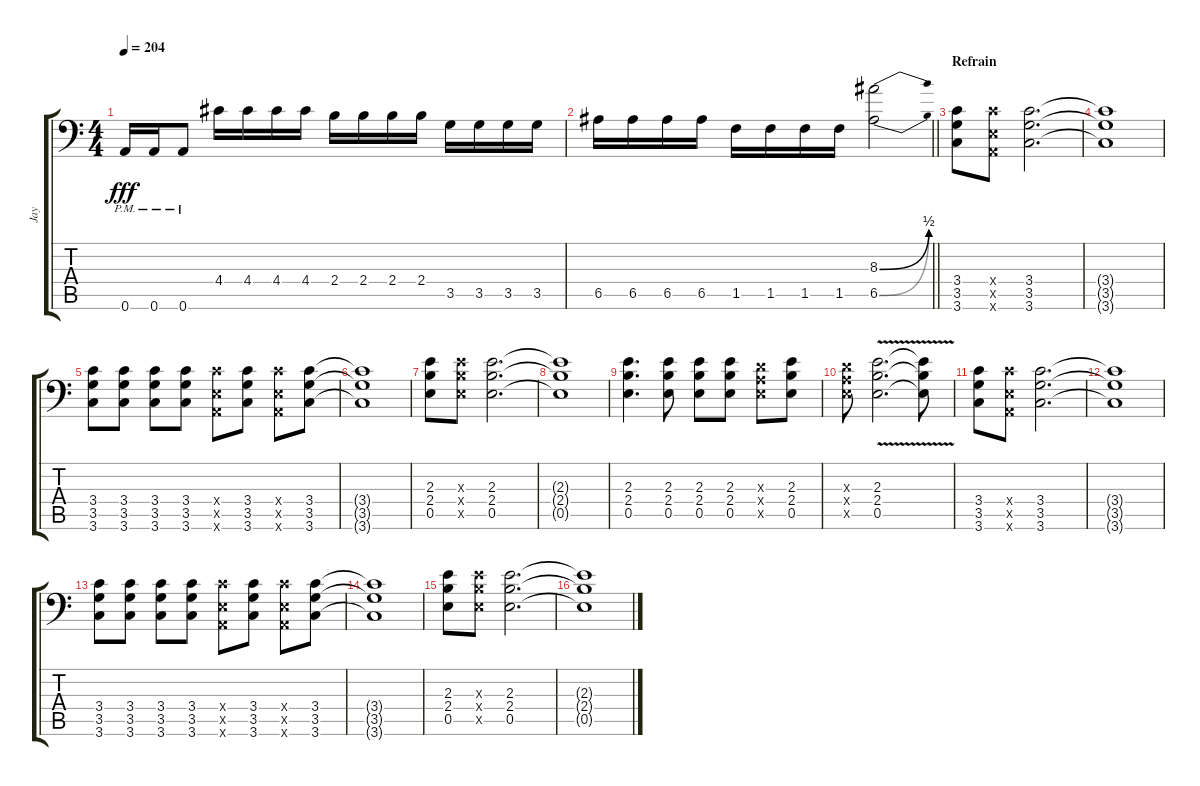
\track ("Jay" "Jay") {instrument distortionguitar}
\staff {score tabs}
\tuning (B3 Gb3 D3 A2 E2 A1) {hide}
\ts (4 4)
\tempo 204
\clef f4
\ks c
0.6{pm}.16{dy fff} 0.6{pm}.16 0.6{pm}.8 4.4.16 4.4.16 4.4.16 4.4.16 2.4.16 2.4.16 2.4.16 2.4.16 3.5.16 3.5.16 3.5.16 3.5.16 |
\barLineRight lightlight
6.5.16 6.5.16 6.5.16 6.5.16 1.5.16 1.5.16 1.5.16 1.5.16 (8.3{be (bend 0 0 60 2)} 6.5{be (bend 0 0 60 2)}).2 |
\section ("" "Refrain ")
(3.4 3.5 3.6).8 (3.4{x} 0.5{x} 0.6{x}).8 (3.4 3.5 3.6).2{d} |
(3.4{t} 3.5{t} 3.6{t}).1 |
(3.4 3.5 3.6).8 (3.4 3.5 3.6).8 (3.4 3.5 3.6).8 (3.4 3.5 3.6).8 (3.4{x} 0.5{x} 0.6{x}).8 (3.4 3.5 3.6).8 (3.4{x} 0.5{x} 0.6{x}).8 (3.4 3.5 3.6).8 |
(3.4{t} 3.5{t} 3.6{t}).1 |
(2.3 2.4 0.5).8 (2.3{x} 2.4{x} 0.5{x}).8 (2.3 2.4 0.5).2{d} |
(2.3{t} 2.4{t} 0.5{t}).1 |
(2.3 2.4 0.5).4{d} (2.3 2.4 0.5).8 (2.3 2.4 0.5).8 (2.3 2.4 0.5).8 (0.3{x} 0.4{x} 0.5{x}).8 (2.3 2.4 0.5).8 |
(0.3{x} 0.4{x} 0.5{x}).8 (2.3{v} 2.4 0.5).2{d} (2.3{t} 2.4{t} 0.5{t}).8 |
(3.4 3.5 3.6).8 (3.4{x} 0.5{x} 0.6{x}).8 (3.4 3.5 3.6).2{d} |
(3.4{t} 3.5{t} 3.6{t}).1 |
(3.4 3.5 3.6).8 (3.4 3.5 3.6).8 (3.4 3.5 3.6).8 (3.4 3.5 3.6).8 (3.4{x} 0.5{x} 0.6{x}).8 (3.4 3.5 3.6).8 (3.4{x} 0.5{x} 0.6{x}).8 (3.4 3.5 3.6).8 |
(3.4{t} 3.5{t} 3.6{t}).1 |
(2.3 2.4 0.5).8 (2.3{x} 2.4{x} 0.5{x}).8 (2.3 2.4 0.5).2{d} |
(2.3{t} 2.4{t} 0.5{t}).1
